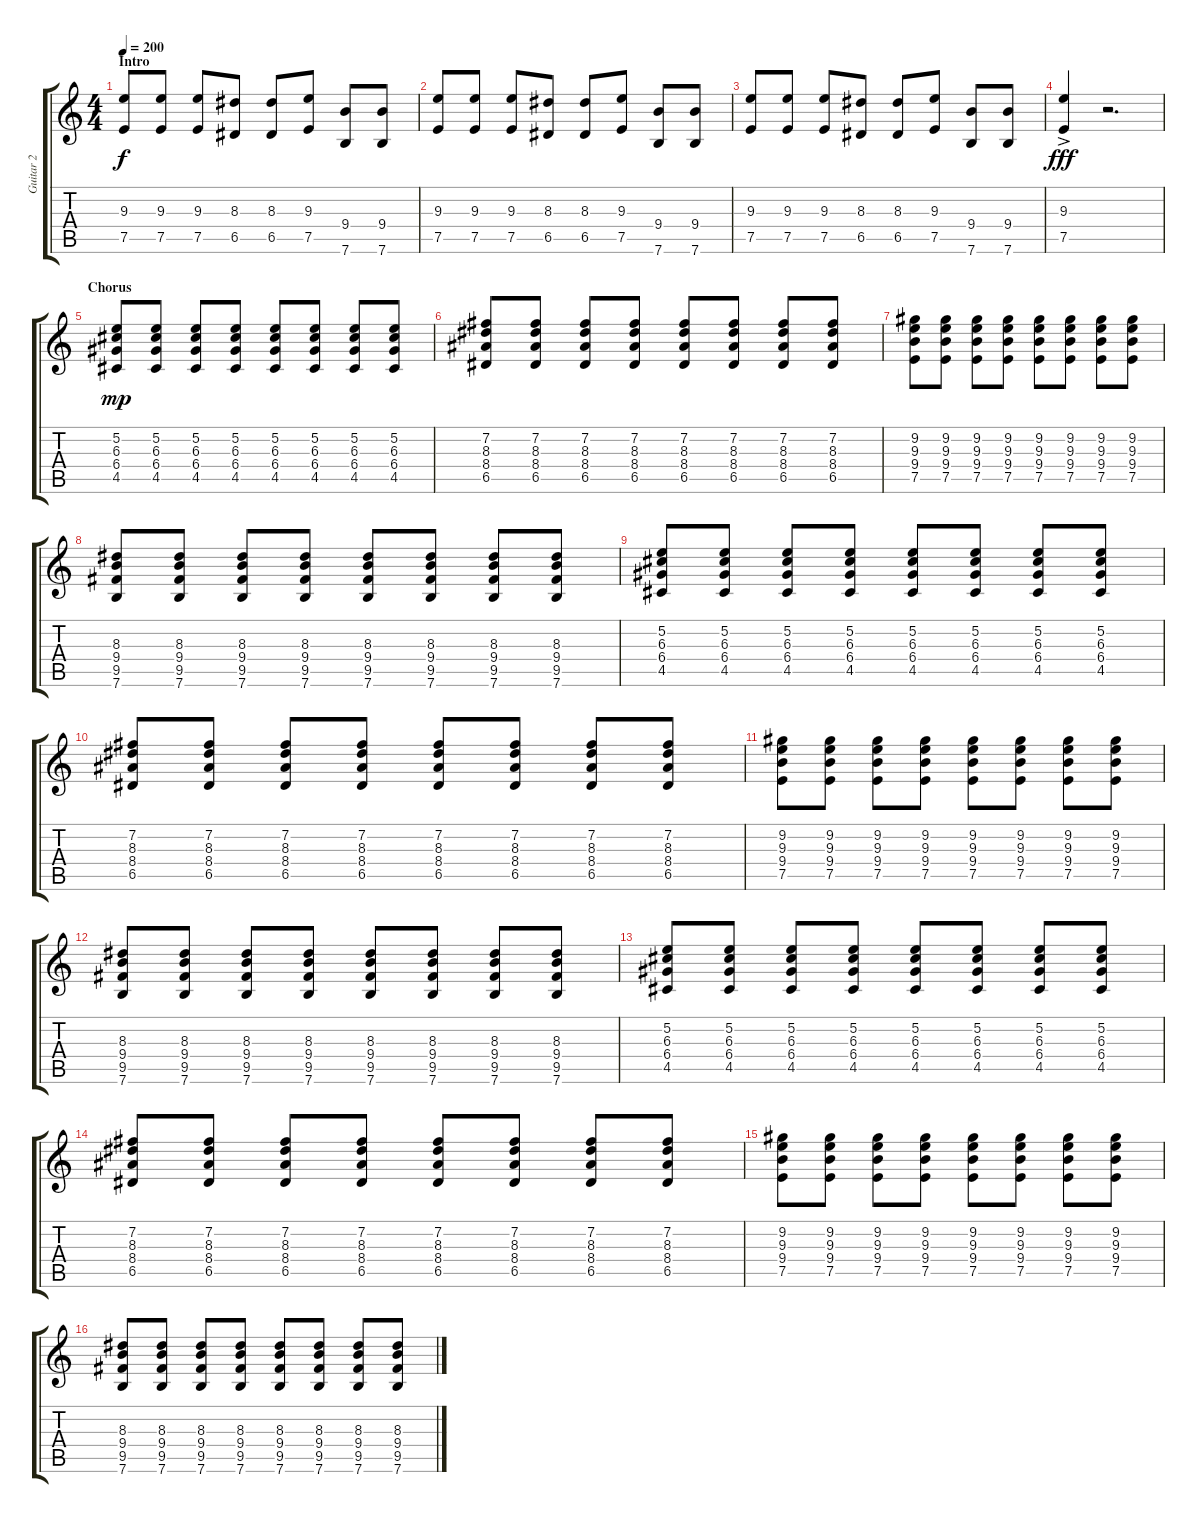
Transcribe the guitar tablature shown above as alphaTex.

\track ("Guitar 2" "Guitar 2") {instrument distortionguitar}
\staff {score tabs}
\tuning (E4 B3 G3 D3 A2 E2) {hide}
\ts (4 4)
\section ("" "Intro")
\tempo 200
\clef g2
\ks c
(9.3 7.5).8{dy f volume 10 instrument distortionguitar} (9.3 7.5).8 (9.3 7.5).8 (8.3 6.5).8 (8.3 6.5).8 (9.3 7.5).8 (9.4 7.6).8 (9.4 7.6).8 |
(9.3 7.5).8 (9.3 7.5).8 (9.3 7.5).8 (8.3 6.5).8 (8.3 6.5).8 (9.3 7.5).8 (9.4 7.6).8 (9.4 7.6).8 |
(9.3 7.5).8 (9.3 7.5).8 (9.3 7.5).8 (8.3 6.5).8 (8.3 6.5).8 (9.3 7.5).8 (9.4 7.6).8 (9.4 7.6).8 |
(9.3 7.5{ac}).4{dy fff} r.2{d} |
\section ("" "Chorus")
(5.2 6.3 6.4 4.5).8{dy mp volume 13} (5.2 6.3 6.4 4.5).8 (5.2 6.3 6.4 4.5).8 (5.2 6.3 6.4 4.5).8 (5.2 6.3 6.4 4.5).8 (5.2 6.3 6.4 4.5).8 (5.2 6.3 6.4 4.5).8 (5.2 6.3 6.4 4.5).8 |
(7.2 8.3 8.4 6.5).8 (7.2 8.3 8.4 6.5).8 (7.2 8.3 8.4 6.5).8 (7.2 8.3 8.4 6.5).8 (7.2 8.3 8.4 6.5).8 (7.2 8.3 8.4 6.5).8 (7.2 8.3 8.4 6.5).8 (7.2 8.3 8.4 6.5).8 |
(9.2 9.3 9.4 7.5).8 (9.2 9.3 9.4 7.5).8 (9.2 9.3 9.4 7.5).8 (9.2 9.3 9.4 7.5).8 (9.2 9.3 9.4 7.5).8 (9.2 9.3 9.4 7.5).8 (9.2 9.3 9.4 7.5).8 (9.2 9.3 9.4 7.5).8 |
(8.3 9.4 9.5 7.6).8 (8.3 9.4 9.5 7.6).8 (8.3 9.4 9.5 7.6).8 (8.3 9.4 9.5 7.6).8 (8.3 9.4 9.5 7.6).8 (8.3 9.4 9.5 7.6).8 (8.3 9.4 9.5 7.6).8 (8.3 9.4 9.5 7.6).8 |
(5.2 6.3 6.4 4.5).8{volume 13} (5.2 6.3 6.4 4.5).8 (5.2 6.3 6.4 4.5).8 (5.2 6.3 6.4 4.5).8 (5.2 6.3 6.4 4.5).8 (5.2 6.3 6.4 4.5).8 (5.2 6.3 6.4 4.5).8 (5.2 6.3 6.4 4.5).8 |
(7.2 8.3 8.4 6.5).8 (7.2 8.3 8.4 6.5).8 (7.2 8.3 8.4 6.5).8 (7.2 8.3 8.4 6.5).8 (7.2 8.3 8.4 6.5).8 (7.2 8.3 8.4 6.5).8 (7.2 8.3 8.4 6.5).8 (7.2 8.3 8.4 6.5).8 |
(9.2 9.3 9.4 7.5).8 (9.2 9.3 9.4 7.5).8 (9.2 9.3 9.4 7.5).8 (9.2 9.3 9.4 7.5).8 (9.2 9.3 9.4 7.5).8 (9.2 9.3 9.4 7.5).8 (9.2 9.3 9.4 7.5).8 (9.2 9.3 9.4 7.5).8 |
(8.3 9.4 9.5 7.6).8 (8.3 9.4 9.5 7.6).8 (8.3 9.4 9.5 7.6).8 (8.3 9.4 9.5 7.6).8 (8.3 9.4 9.5 7.6).8 (8.3 9.4 9.5 7.6).8 (8.3 9.4 9.5 7.6).8 (8.3 9.4 9.5 7.6).8 |
(5.2 6.3 6.4 4.5).8{volume 13} (5.2 6.3 6.4 4.5).8 (5.2 6.3 6.4 4.5).8 (5.2 6.3 6.4 4.5).8 (5.2 6.3 6.4 4.5).8 (5.2 6.3 6.4 4.5).8 (5.2 6.3 6.4 4.5).8 (5.2 6.3 6.4 4.5).8 |
(7.2 8.3 8.4 6.5).8 (7.2 8.3 8.4 6.5).8 (7.2 8.3 8.4 6.5).8 (7.2 8.3 8.4 6.5).8 (7.2 8.3 8.4 6.5).8 (7.2 8.3 8.4 6.5).8 (7.2 8.3 8.4 6.5).8 (7.2 8.3 8.4 6.5).8 |
(9.2 9.3 9.4 7.5).8 (9.2 9.3 9.4 7.5).8 (9.2 9.3 9.4 7.5).8 (9.2 9.3 9.4 7.5).8 (9.2 9.3 9.4 7.5).8 (9.2 9.3 9.4 7.5).8 (9.2 9.3 9.4 7.5).8 (9.2 9.3 9.4 7.5).8 |
(8.3 9.4 9.5 7.6).8 (8.3 9.4 9.5 7.6).8 (8.3 9.4 9.5 7.6).8 (8.3 9.4 9.5 7.6).8 (8.3 9.4 9.5 7.6).8 (8.3 9.4 9.5 7.6).8 (8.3 9.4 9.5 7.6).8 (8.3 9.4 9.5 7.6).8
